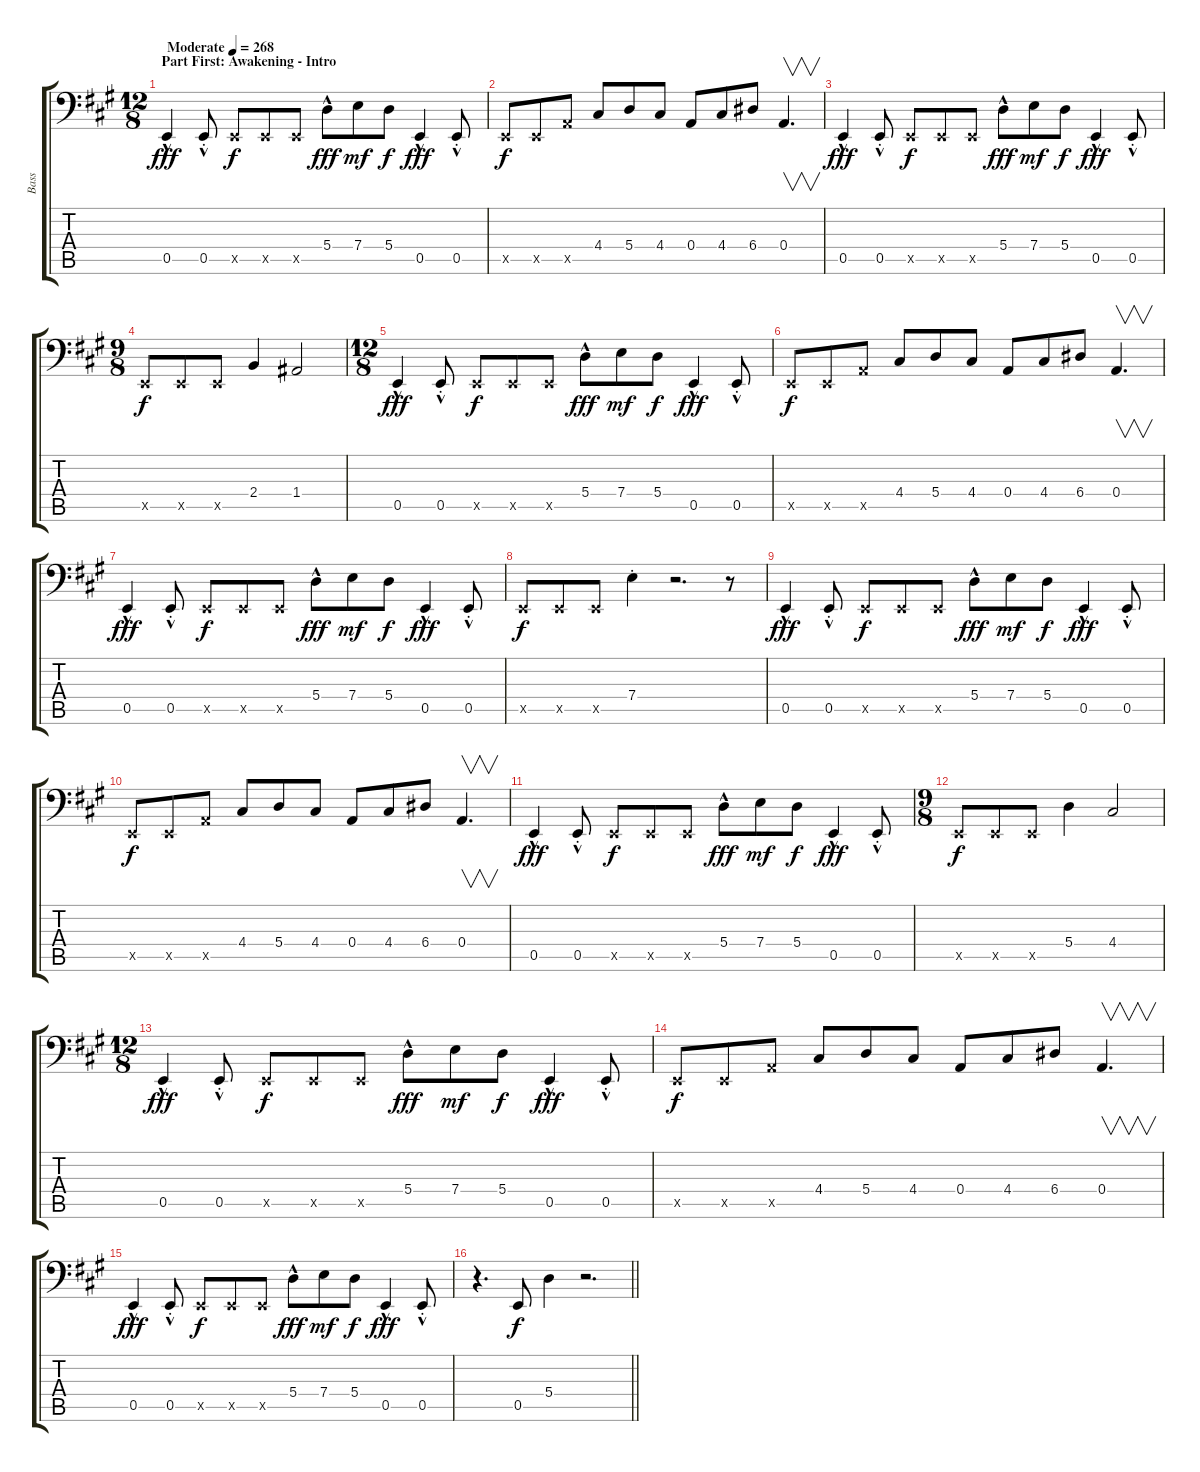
\track ("Bass" "Bass") {instrument slapbass2}
\staff {score tabs}
\tuning (B2 G2 D2 A1 E1 B0) {hide}
\ts (12 8)
\section ("" "Part First: Awakening - Intro")
\tempo (268 "Moderate")
\clef f4
\ks a
0.5{hac}.4{dy fff instrument slapbass2} 0.5{hac st}.8 0.5{x}.8{dy f} 0.5{x}.8 0.5{x}.8 5.4{hac}.8{dy fff} 7.4.8{dy mf} 5.4.8{dy f} 0.5{hac}.4{dy fff} 0.5{hac st}.8 |
0.5{x}.8{dy f} 0.5{x}.8 5.5{x}.8 4.4.8 5.4.8 4.4.8 0.4.8 4.4.8 6.4.8 0.4.4{v d} |
0.5{hac}.4{dy fff} 0.5{hac st}.8 0.5{x}.8{dy f} 0.5{x}.8 0.5{x}.8 5.4{hac}.8{dy fff} 7.4.8{dy mf} 5.4.8{dy f} 0.5{hac}.4{dy fff} 0.5{hac st}.8 |
\ts (9 8)
0.5{x}.8{dy f} 0.5{x}.8 0.5{x}.8 2.4.4 1.4.2 |
\ts (12 8)
0.5{hac}.4{dy fff} 0.5{hac st}.8 0.5{x}.8{dy f} 0.5{x}.8 0.5{x}.8 5.4{hac}.8{dy fff} 7.4.8{dy mf} 5.4.8{dy f} 0.5{hac}.4{dy fff} 0.5{hac st}.8 |
0.5{x}.8{dy f} 0.5{x}.8 5.5{x}.8 4.4.8 5.4.8 4.4.8 0.4.8 4.4.8 6.4.8 0.4.4{v d} |
0.5{hac}.4{dy fff} 0.5{hac st}.8 0.5{x}.8{dy f} 0.5{x}.8 0.5{x}.8 5.4{hac}.8{dy fff} 7.4.8{dy mf} 5.4.8{dy f} 0.5{hac}.4{dy fff} 0.5{hac st}.8 |
0.5{x}.8{dy f} 0.5{x}.8 0.5{x}.8 7.4{st}.4 r.2{d} r.8 |
0.5{hac}.4{dy fff} 0.5{hac st}.8 0.5{x}.8{dy f} 0.5{x}.8 0.5{x}.8 5.4{hac}.8{dy fff} 7.4.8{dy mf} 5.4.8{dy f} 0.5{hac}.4{dy fff} 0.5{hac st}.8 |
0.5{x}.8{dy f} 0.5{x}.8 5.5{x}.8 4.4.8 5.4.8 4.4.8 0.4.8 4.4.8 6.4.8 0.4.4{v d} |
0.5{hac}.4{dy fff} 0.5{hac st}.8 0.5{x}.8{dy f} 0.5{x}.8 0.5{x}.8 5.4{hac}.8{dy fff} 7.4.8{dy mf} 5.4.8{dy f} 0.5{hac}.4{dy fff} 0.5{hac st}.8 |
\ts (9 8)
0.5{x}.8{dy f} 0.5{x}.8 0.5{x}.8 5.4.4 4.4.2 |
\ts (12 8)
0.5{hac}.4{dy fff} 0.5{hac st}.8 0.5{x}.8{dy f} 0.5{x}.8 0.5{x}.8 5.4{hac}.8{dy fff} 7.4.8{dy mf} 5.4.8{dy f} 0.5{hac}.4{dy fff} 0.5{hac st}.8 |
0.5{x}.8{dy f} 0.5{x}.8 5.5{x}.8 4.4.8 5.4.8 4.4.8 0.4.8 4.4.8 6.4.8 0.4.4{v d} |
0.5{hac}.4{dy fff} 0.5{hac st}.8 0.5{x}.8{dy f} 0.5{x}.8 0.5{x}.8 5.4{hac}.8{dy fff} 7.4.8{dy mf} 5.4.8{dy f} 0.5{hac}.4{dy fff} 0.5{hac st}.8 |
\barLineRight lightlight
r.4{d} 0.5.8{dy f} 5.4.4 r.2{d}
